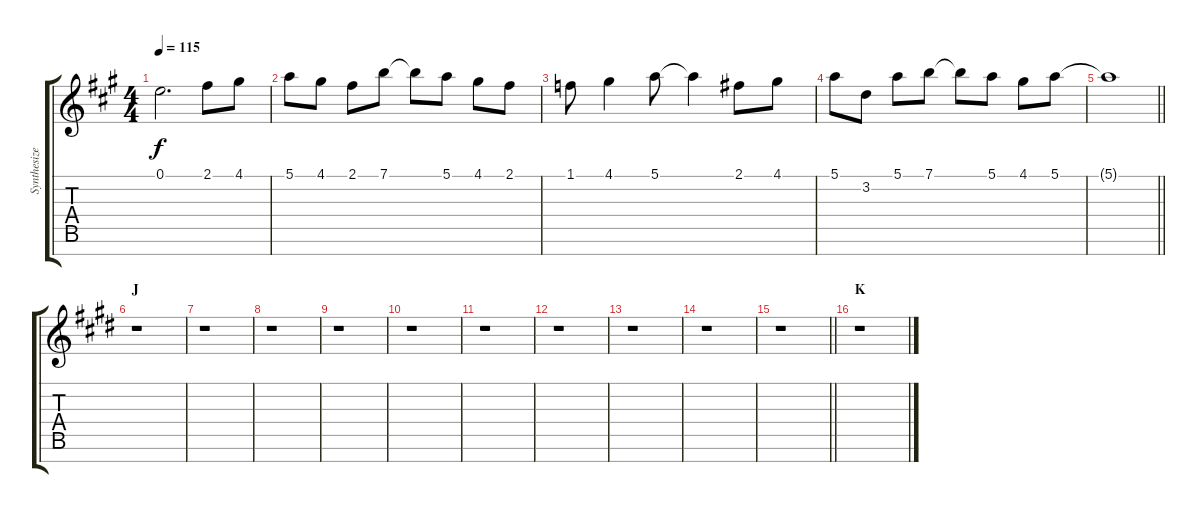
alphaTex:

\track ("Synthesizer" "Synthesize") {instrument fx5brightness}
\staff {score tabs}
\tuning (E5 B4 G4 D4 A3 E3 B2) {hide}
\ts (4 4)
\tempo 115
\clef g2
\ks a
0.1{t}.2{d dy f} 2.1.8 4.1.8 |
5.1.8 4.1.8 2.1.8 7.1.8 7.1{t}.8 5.1.8 4.1.8 2.1.8 |
1.1.8 4.1.4 5.1.8 5.1{t}.4 2.1.8 4.1.8 |
5.1.8 3.2.8 5.1.8 7.1.8 7.1{t}.8 5.1.8 4.1.8 5.1.8 |
\barLineRight lightlight
5.1{t}.1 |
\section ("" "J")
\ks e
r.1 |
r.1 |
r.1 |
r.1 |
r.1 |
r.1 |
r.1 |
r.1 |
r.1 |
\barLineRight lightlight
r.1 |
\section ("" "K")
r.1
